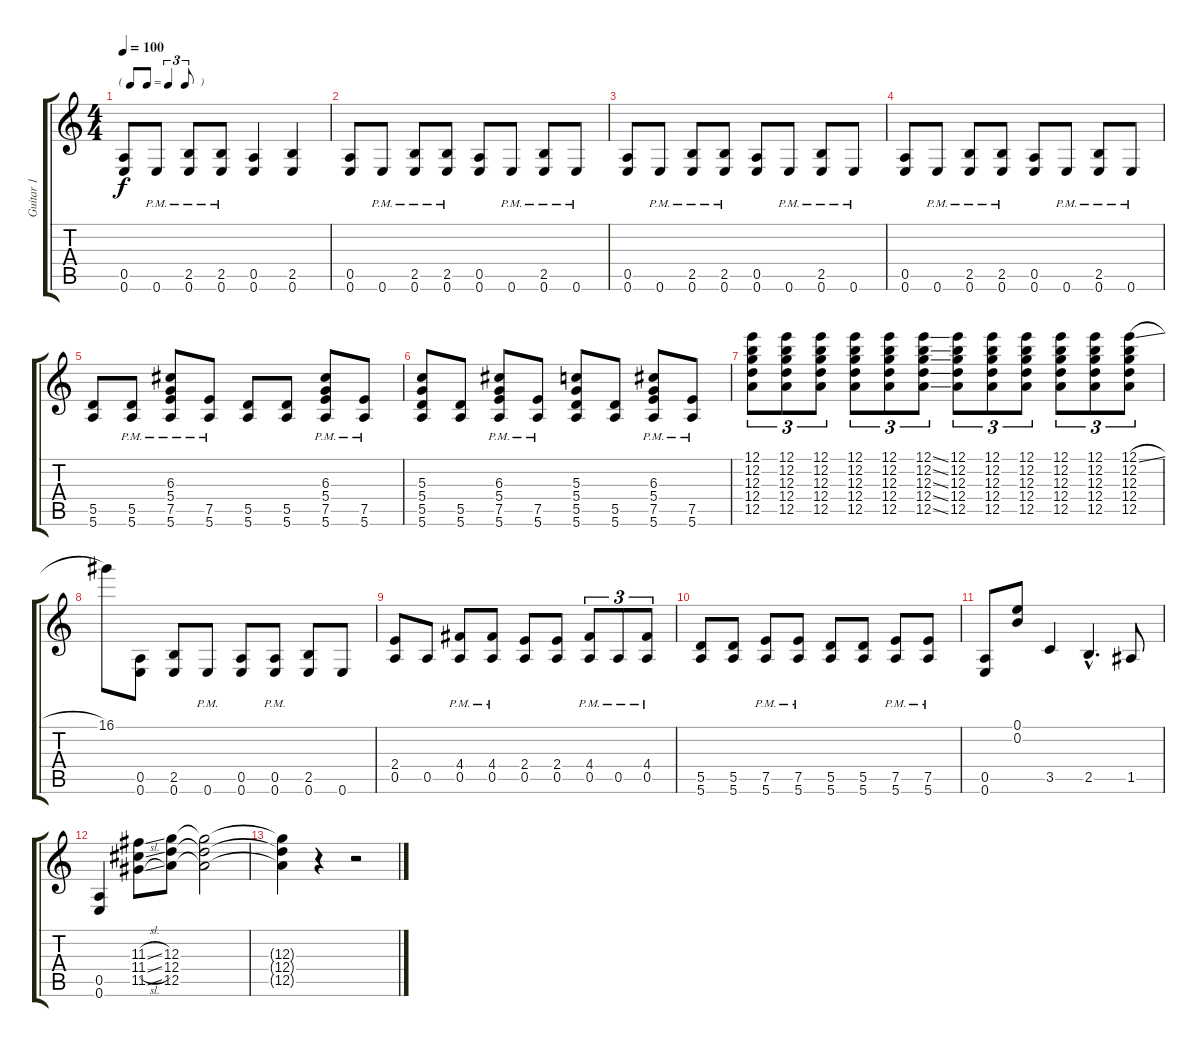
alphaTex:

\track ("Guitar 1" "Guitar 1") {instrument distortionguitar}
\staff {score tabs}
\tuning (E4 B3 G3 D3 A2 E2) {hide}
\ts (4 4)
\tf triplet8th
\tempo 100
\clef g2
\ks c
(0.5 0.6).8{dy f} 0.6{pm}.8 (2.5{pm} 0.6).8 (2.5{pm} 0.6).8 (0.5 0.6).4 (2.5 0.6).4 |
(0.5 0.6).8 0.6{pm}.8 (2.5{pm} 0.6{pm}).8 (2.5{pm} 0.6{pm}).8 (0.5 0.6).8 0.6{pm}.8 (2.5{pm} 0.6{pm}).8 0.6{pm}.8 |
(0.5 0.6).8 0.6{pm}.8 (2.5{pm} 0.6{pm}).8 (2.5{pm} 0.6{pm}).8 (0.5 0.6).8 0.6{pm}.8 (2.5{pm} 0.6{pm}).8 0.6{pm}.8 |
(0.5 0.6).8 0.6{pm}.8 (2.5{pm} 0.6{pm}).8 (2.5{pm} 0.6{pm}).8 (0.5 0.6).8 0.6{pm}.8 (2.5{pm} 0.6{pm}).8 0.6{pm}.8 |
(5.5 5.6).8 (5.5{pm} 5.6{pm}).8 (6.3{pm} 5.4{pm} 7.5{pm} 5.6{pm}).8 (7.5{pm} 5.6{pm}).8 (5.5 5.6).8 (5.5 5.6).8 (6.3{pm} 5.4{pm} 7.5{pm} 5.6{pm}).8 (7.5{pm} 5.6{pm}).8 |
(5.3 5.4 5.5 5.6).8 (5.5 5.6).8 (6.3{pm} 5.4{pm} 7.5{pm} 5.6{pm}).8 (7.5{pm} 5.6{pm}).8 (5.3 5.4 5.5 5.6).8 (5.5 5.6).8 (6.3{pm} 5.4{pm} 7.5{pm} 5.6{pm}).8 (7.5{pm} 5.6{pm}).8 |
(12.1 12.2 12.3 12.4 12.5).8{tu (3 2)} (12.1 12.2 12.3 12.4 12.5).8{tu (3 2)} (12.1 12.2 12.3 12.4 12.5).8{tu (3 2)} (12.1 12.2 12.3 12.4 12.5).8{tu (3 2)} (12.1 12.2 12.3 12.4 12.5).8{tu (3 2)} (12.1{ss} 12.2{ss} 12.3{ss} 12.4{ss} 12.5{ss}).8{tu (3 2)} (12.1 12.2 12.3 12.4 12.5).8{tu (3 2)} (12.1 12.2 12.3 12.4 12.5).8{tu (3 2)} (12.1 12.2 12.3 12.4 12.5).8{tu (3 2)} (12.1 12.2 12.3 12.4 12.5).8{tu (3 2)} (12.1 12.2 12.3 12.4 12.5).8{tu (3 2)} (12.1{sl} 12.2 12.3 12.4 12.5).8{tu (3 2)} |
16.1.8 (0.5 0.6).8 (2.5 0.6).8 0.6{pm}.8 (0.5 0.6).8 (0.5{pm} 0.6{pm}).8 (2.5 0.6).8 0.6.8 |
(2.4 0.5).8 0.5.8 (4.4{pm} 0.5{pm}).8 (4.4{pm} 0.5{pm}).8 (2.4 0.5).8 (2.4 0.5).8 (4.4{pm} 0.5{pm}).8{tu (3 2)} 0.5{pm}.8{tu (3 2)} (4.4{pm} 0.5{pm}).8{tu (3 2)} |
(5.5 5.6).8 (5.5 5.6).8 (7.5{pm} 5.6{pm}).8 (7.5{pm} 5.6{pm}).8 (5.5 5.6).8 (5.5 5.6).8 (7.5{pm} 5.6{pm}).8 (7.5{pm} 5.6{pm}).8 |
(0.5 0.6).8 (0.1 0.2).8 3.5.4 2.5{hac}.4{d} 1.5.8 |
(0.5 0.6).4 (11.3{sl} 11.4{sl} 11.5{sl}).8 (12.3 12.4 12.5).8 (12.3{t} 12.4{t} 12.5{t}).2 |
(12.3{t} 12.4{t} 12.5{t}).4 r.4 r.2
